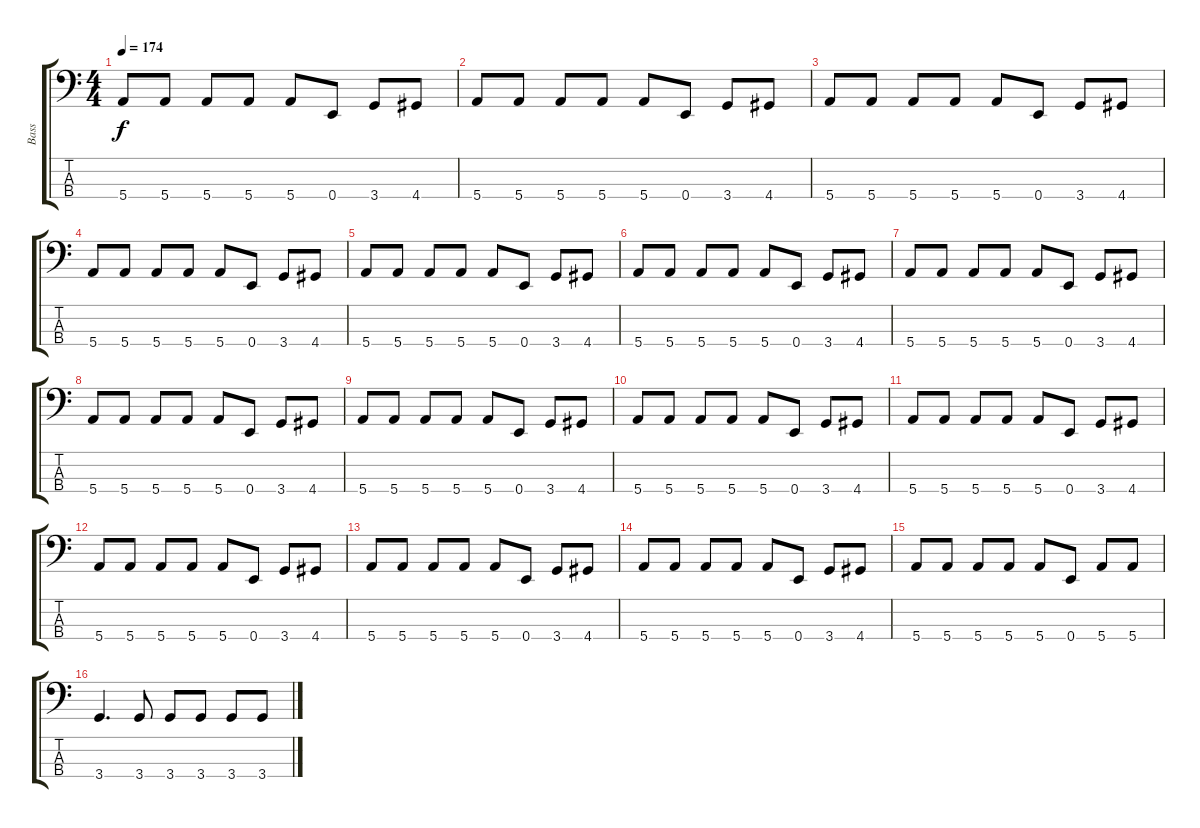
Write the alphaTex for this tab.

\track ("Bass" "Bass") {instrument electricbassfinger}
\staff {score tabs}
\tuning (G2 D2 A1 E1) {hide}
\ts (4 4)
\tempo 174
\clef f4
\ks c
5.4.8{dy f} 5.4.8 5.4.8 5.4.8 5.4.8 0.4.8 3.4.8 4.4.8 |
5.4.8 5.4.8 5.4.8 5.4.8 5.4.8 0.4.8 3.4.8 4.4.8 |
5.4.8 5.4.8 5.4.8 5.4.8 5.4.8 0.4.8 3.4.8 4.4.8 |
5.4.8 5.4.8 5.4.8 5.4.8 5.4.8 0.4.8 3.4.8 4.4.8 |
5.4.8 5.4.8 5.4.8 5.4.8 5.4.8 0.4.8 3.4.8 4.4.8 |
5.4.8 5.4.8 5.4.8 5.4.8 5.4.8 0.4.8 3.4.8 4.4.8 |
5.4.8 5.4.8 5.4.8 5.4.8 5.4.8 0.4.8 3.4.8 4.4.8 |
5.4.8 5.4.8 5.4.8 5.4.8 5.4.8 0.4.8 3.4.8 4.4.8 |
5.4.8 5.4.8 5.4.8 5.4.8 5.4.8 0.4.8 3.4.8 4.4.8 |
5.4.8 5.4.8 5.4.8 5.4.8 5.4.8 0.4.8 3.4.8 4.4.8 |
5.4.8 5.4.8 5.4.8 5.4.8 5.4.8 0.4.8 3.4.8 4.4.8 |
5.4.8 5.4.8 5.4.8 5.4.8 5.4.8 0.4.8 3.4.8 4.4.8 |
5.4.8 5.4.8 5.4.8 5.4.8 5.4.8 0.4.8 3.4.8 4.4.8 |
5.4.8 5.4.8 5.4.8 5.4.8 5.4.8 0.4.8 3.4.8 4.4.8 |
5.4.8 5.4.8 5.4.8 5.4.8 5.4.8 0.4.8 5.4.8 5.4.8 |
3.4.4{d} 3.4.8 3.4.8 3.4.8 3.4.8 3.4.8
